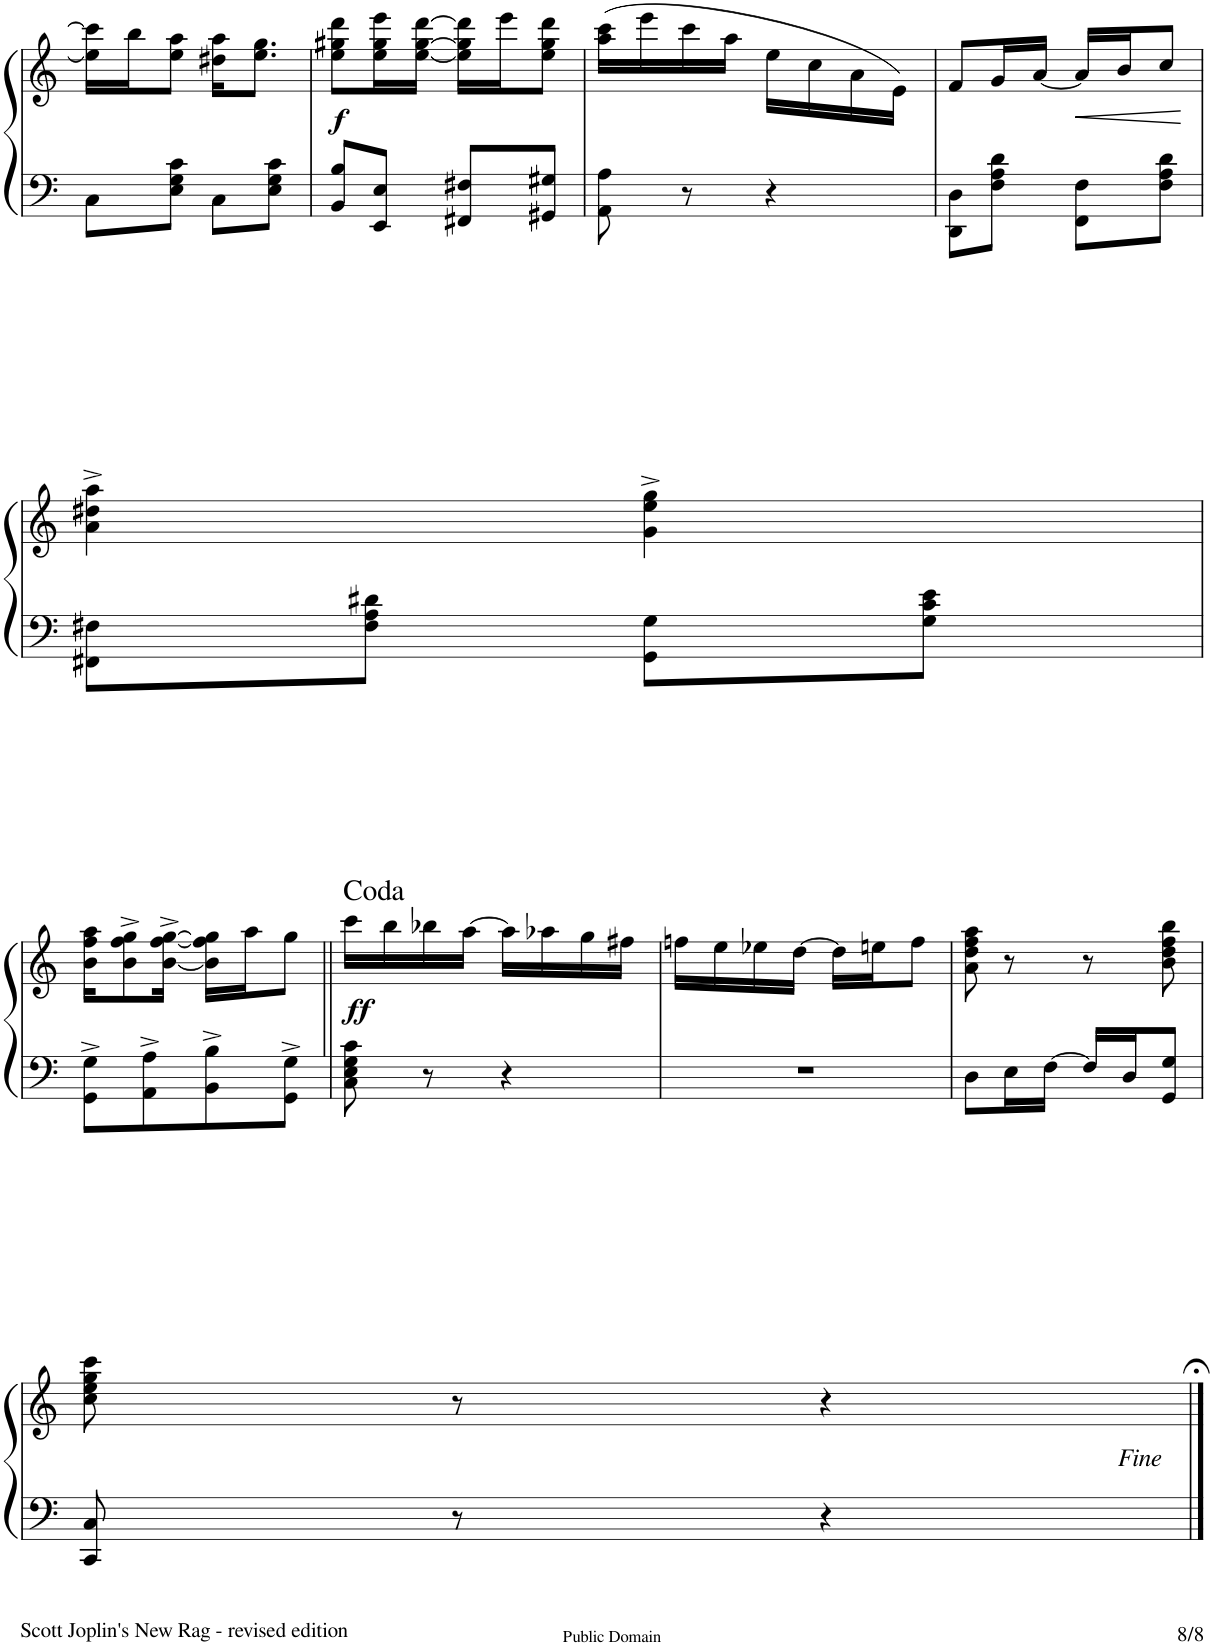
**kern	**kern	**dynam
*part1	*part1	*part1
*staff2	*staff1	*staff1/2
*I"Piano	*	*
*I'Pno.	*	*
!!LO:PB:g=z
*clefF4	*clefG2	*
*k[]	*k[]	*
*C:	*C:	*
*M2/4	*M2/4	*
=103	=103	=103
8C\L	16ee\] 16ccc\]LL	.
.	16bb\J	.
8E\ 8G\ 8c\J	8ee\ 8aa\J	.
8C\L	16dd#X\ 16aa\KL	.
.	8.ee\ 8.gg\J	.
8E\ 8G\ 8c\J	.	.
=104	=104	=104
!	!	!LO:DY:b
8BB/ 8B/L	8ee\ 8gg#X\ 8ddd\L	f
8EE/ 8E/J	16ee\ 16gg#\ 16eee\L	.
.	[16ee\ [16gg#\ [16ddd\JJ	.
8FF#X/ 8F#X/L	16ee\] 16gg#\] 16ddd\]LL	.
.	16eee\J	.
8GG#X/ 8G#X/J	8ee\ 8gg#\ 8ddd\J	.
=105	=105	=105
8AA\ 8A\	(16aa\ 16ccc\LL	.
.	16eee\	.
8r	16ccc\	.
.	16aa\JJ	.
4r	16ee\LL	.
.	16cc\	.
.	16a\	.
.	16e\JJ)	.
=106	=106	=106
8DD\ 8D\L	8f/L	.
8F\ 8A\ 8d\J	16g/L	.
.	[16a/JJ	.
!	!	!LO:HP:b
8FF\ 8F\L	16a/LL]	<
.	16b/J	.
8F\ 8A\ 8d\J	8cc/J	.
.	.	[
!!LO:LB:g=z
=107	=107	=107
8FF#X\ 8F#X\L	4a\^> 4dd#X\^> 4aa\^>	.
8F#\ 8A\ 8d#X\J	.	.
8GG\ 8G\L	4g\^> 4ee\^> 4gg\^>	.
8G\ 8c\ 8e\J	.	.
!!LO:LB:g=z
=108	=108	=108
8GG\^> 8G\^>L	16b\ 16ff\ 16aa\KL	.
.	8b\^> 8ff\^> 8gg\^>	.
8AA\^> 8A\^>	.	.
.	[16b\^> [16ff\^> [16gg\^>Jk	.
8BB\^> 8B\^>	16b\] 16ff\] 16gg\]LL	.
.	16aa\J	.
8GG\^> 8G\^>J	8gg\J	.
=109||	=109||	=109||
!	!	!LO:DY:b
8C\ 8E\ 8G\ 8c\	16ccc\LL	ff
.	16bb\	.
8r	16bb-X\	.
.	[16aa\JJ	.
4r	16aa\LL]	.
.	16aa-X\	.
.	16gg\	.
.	16ff#X\JJ	.
=110	=110	=110
2r	16ffn\LL	.
.	16ee\	.
.	16ee-X\	.
.	[16dd\JJ	.
.	16dd\LL]	.
.	16een\J	.
.	8ff\J	.
=111	=111	=111
8D\L	8a\ 8dd\ 8ff\ 8aa\	.
16E\L	8r	.
[16F\JJ	.	.
16F/LL]	8r	.
16D/J	.	.
8GG/ 8G/J	8b\ 8dd\ 8ff\ 8bb\	.
!!LO:LB:g=z
=112	=112	=112
8CC/ 8C/	8cc\ 8ee\ 8gg\ 8ccc\	.
8r	8r	.
4r	4r	.
==	==	==
*-	*-	*-
